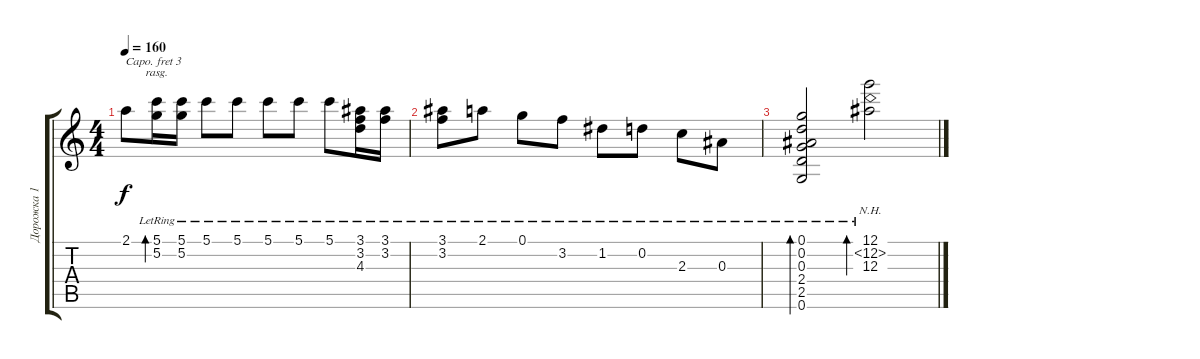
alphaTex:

\track ("Дорожка 1" "Дорожка 1") {instrument acousticguitarsteel}
\staff {score tabs}
\capo 3
\tuning (E4 B3 G3 D3 A2 E2) {hide}
\ts (4 4)
\tempo 160
\clef g2
\ks c
2.1{t}.8{dy f} (5.1{lr} 5.2{lr}).16{bd 120 rasg ii} (5.1{lr} 5.2{lr}).16 5.1{lr}.8 5.1{lr}.8 5.1{lr}.8 5.1{lr}.8 5.1{lr}.8 (3.1{lr} 3.2 4.3).16 (3.1{lr} 3.2{lr}).16 |
(3.1{lr} 3.2{lr}).8 2.1{lr}.8 0.1{lr}.8 3.2{lr}.8 1.2{lr}.8 0.2{lr}.8 2.3{lr}.8 0.3{lr}.8 |
(0.1{lr} 0.2{lr} 0.3{lr} 2.4{lr} 2.5{lr} 0.6{lr}).2{bd 120} (12.1{lr} 12.2{nh lr} 12.3{lr}).2{bd 240}
